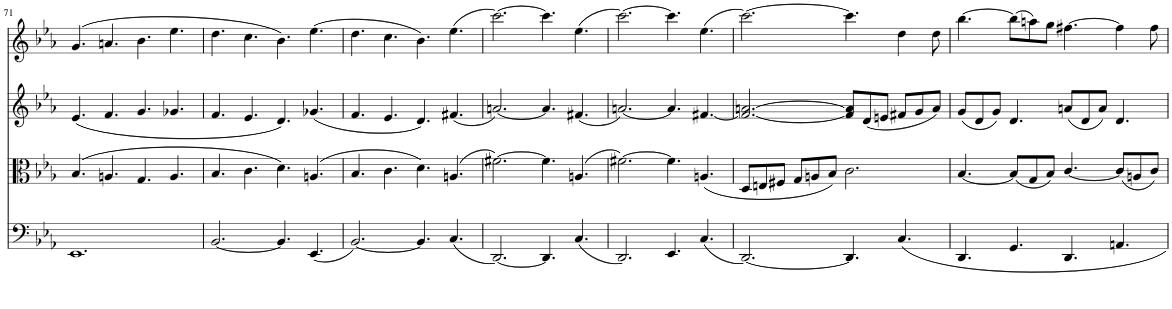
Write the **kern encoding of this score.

**kern	**kern	**kern	**kern
*part4	*part3	*part2	*part1
*staff4	*staff3	*staff2	*staff1
*I"Sampler	*I"Sampler	*I"Sampler	*I"Sampler
*I'Samp	*I'Samp	*I'Samp	*I'Samp
!!LO:PB:g=z
*clefF4	*clefC3	*clefG2	*clefG2
*k[b-e-a-]	*k[b-e-a-]	*k[b-e-a-]	*k[b-e-a-]
*M12/8	*M12/8	*M12/8	*M12/8
=71	=71	=71	=71
1.EE-	(4.B-/	(4.e-/	(4.g/
.	4.An/	4.f/	4.an/
.	4.G/	4.g/	4.b-\
.	4.A/	4.g-X/	4.ee-\
=72	=72	=72	=72
[2.BB-/	4.B-/	4.f/	4.dd\
.	4.c\	4.e-/	4.cc\
4.BB-/]	4.d\)	4.d/)	4.b-\)
(4.EE-/	(4.An/	(4.g-X/	(4.ee-\
=73	=73	=73	=73
[2.BB-/)	4.B-/	4.f/	4.dd\
.	4.c\	4.e-/	4.cc\
4.BB-/]	4.d\)	4.d/)	4.b-\)
(4.C/	(4.An/	(4.f#X/	(4.ee-\
=74	=74	=74	=74
[2.DD/)	[2.f#X\)	[2.an/)	[2.ccc\)
4.DD/]	4.f#\]	4.a/]	4.ccc\]
(4.C/	(4.An/	(4.f#X/	(4.ee-\
=75	=75	=75	=75
2.DD/)	[2.f#X\)	[2.an/)	[2.ccc\)
4.EE-/	4.f#\]	4.a/]	4.ccc\]
(4.C/	(4.An/	[4.f#X/	(4.ee-\
=76	=76	=76	=76
[2.DD/)	8D/L	2.f#/_ [2.an/	[2.ccc\)
.	8En/	.	.
.	8F#X/J	.	.
.	8G/L	.	.
.	8An/	.	.
.	8B-/J)	.	.
4.DD/]	2.c\	8f#/] 8a/]L	4.ccc\]
.	.	(8d/	.
.	.	8en/J	.
4.C/	.	8f#X/L	4dd\
.	.	8g/	.
.	.	8a/J)	8dd\
=77	=77	=77	=77
4.DD/	[4.B-/	(8g/L	[4.bb-\
.	.	8d/	.
.	.	8g/J)	.
4.GG/	(8B-/L]	4.d/	(8bb-\L]
.	8G/	.	8aan\)
.	8B-/J)	.	8gg\J
4.DD/	[4.c/	(8an/L	[4.ff#X\
.	.	8d/	.
.	.	8a/J)	.
4.AAn/	(8c/L]	4.d/	4ff#\]
.	8An/	.	.
.	8c/J)	.	8ff#\
=	=	=	=
*-	*-	*-	*-
